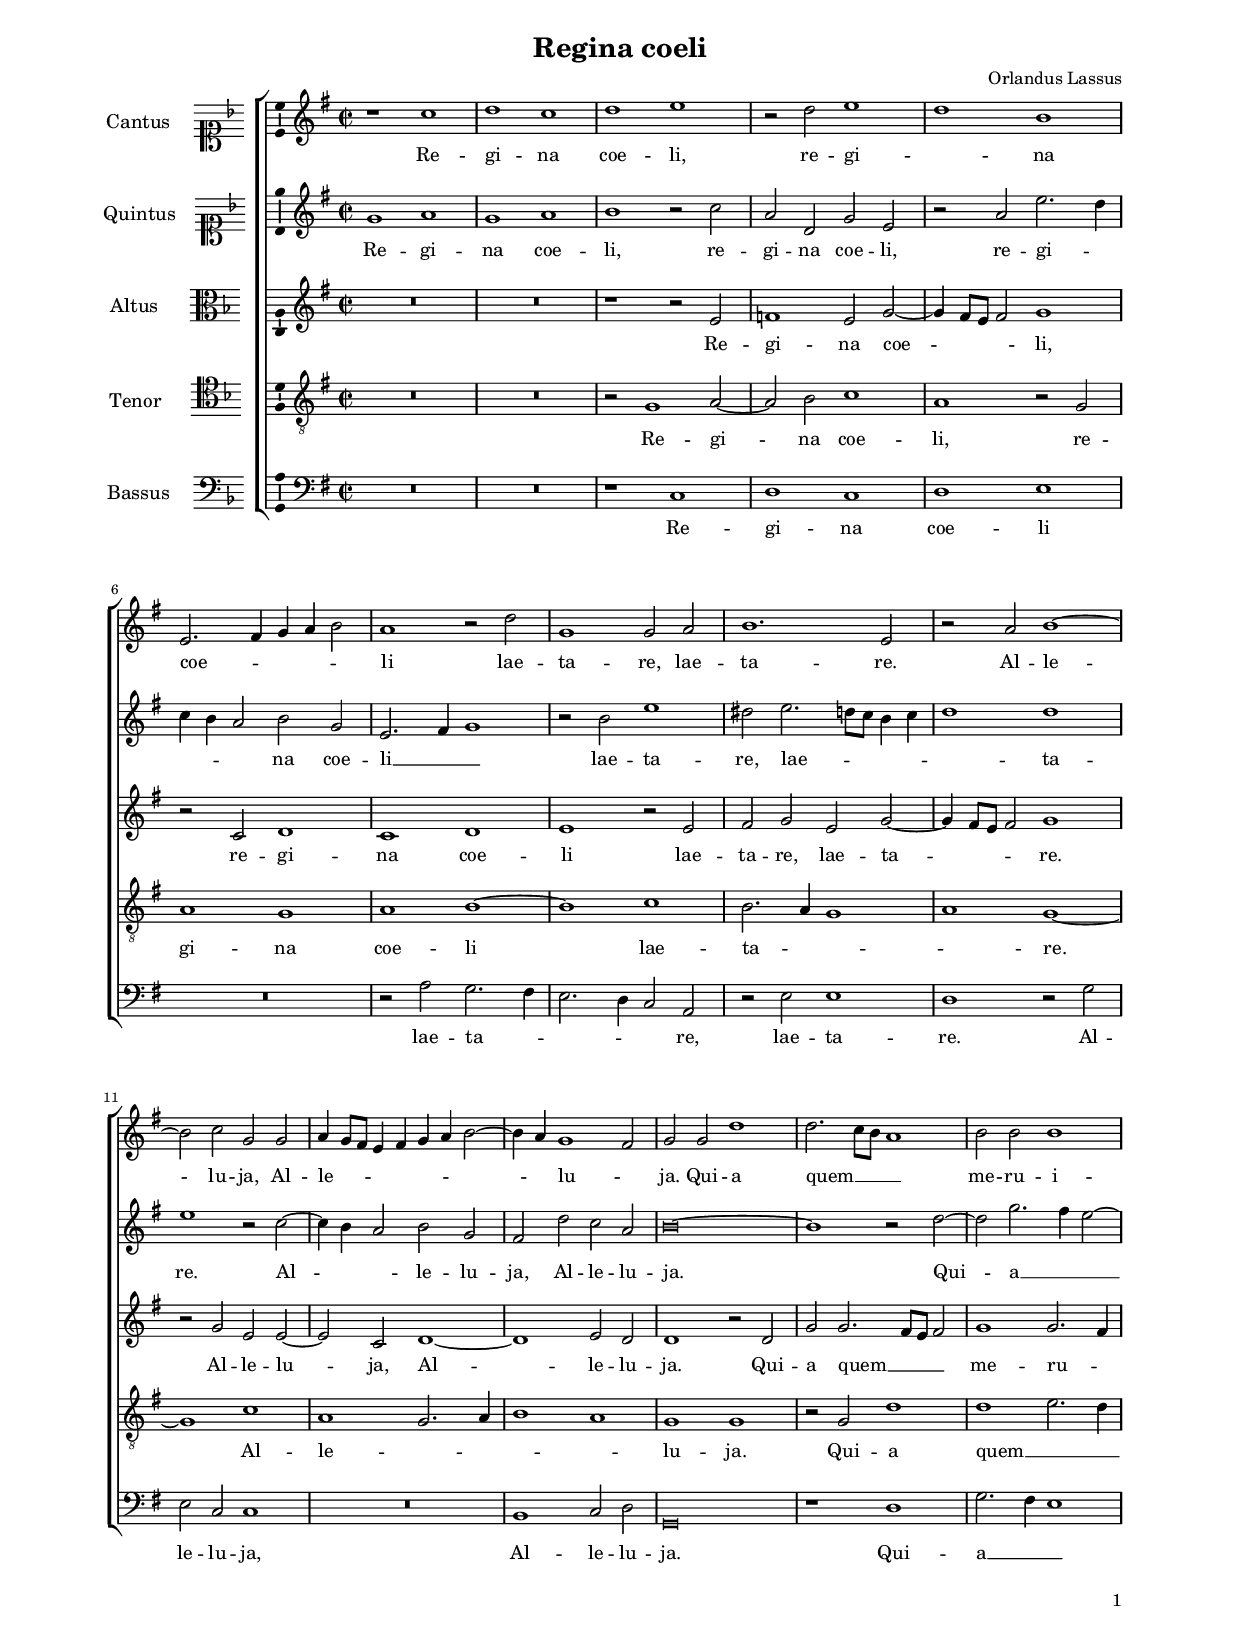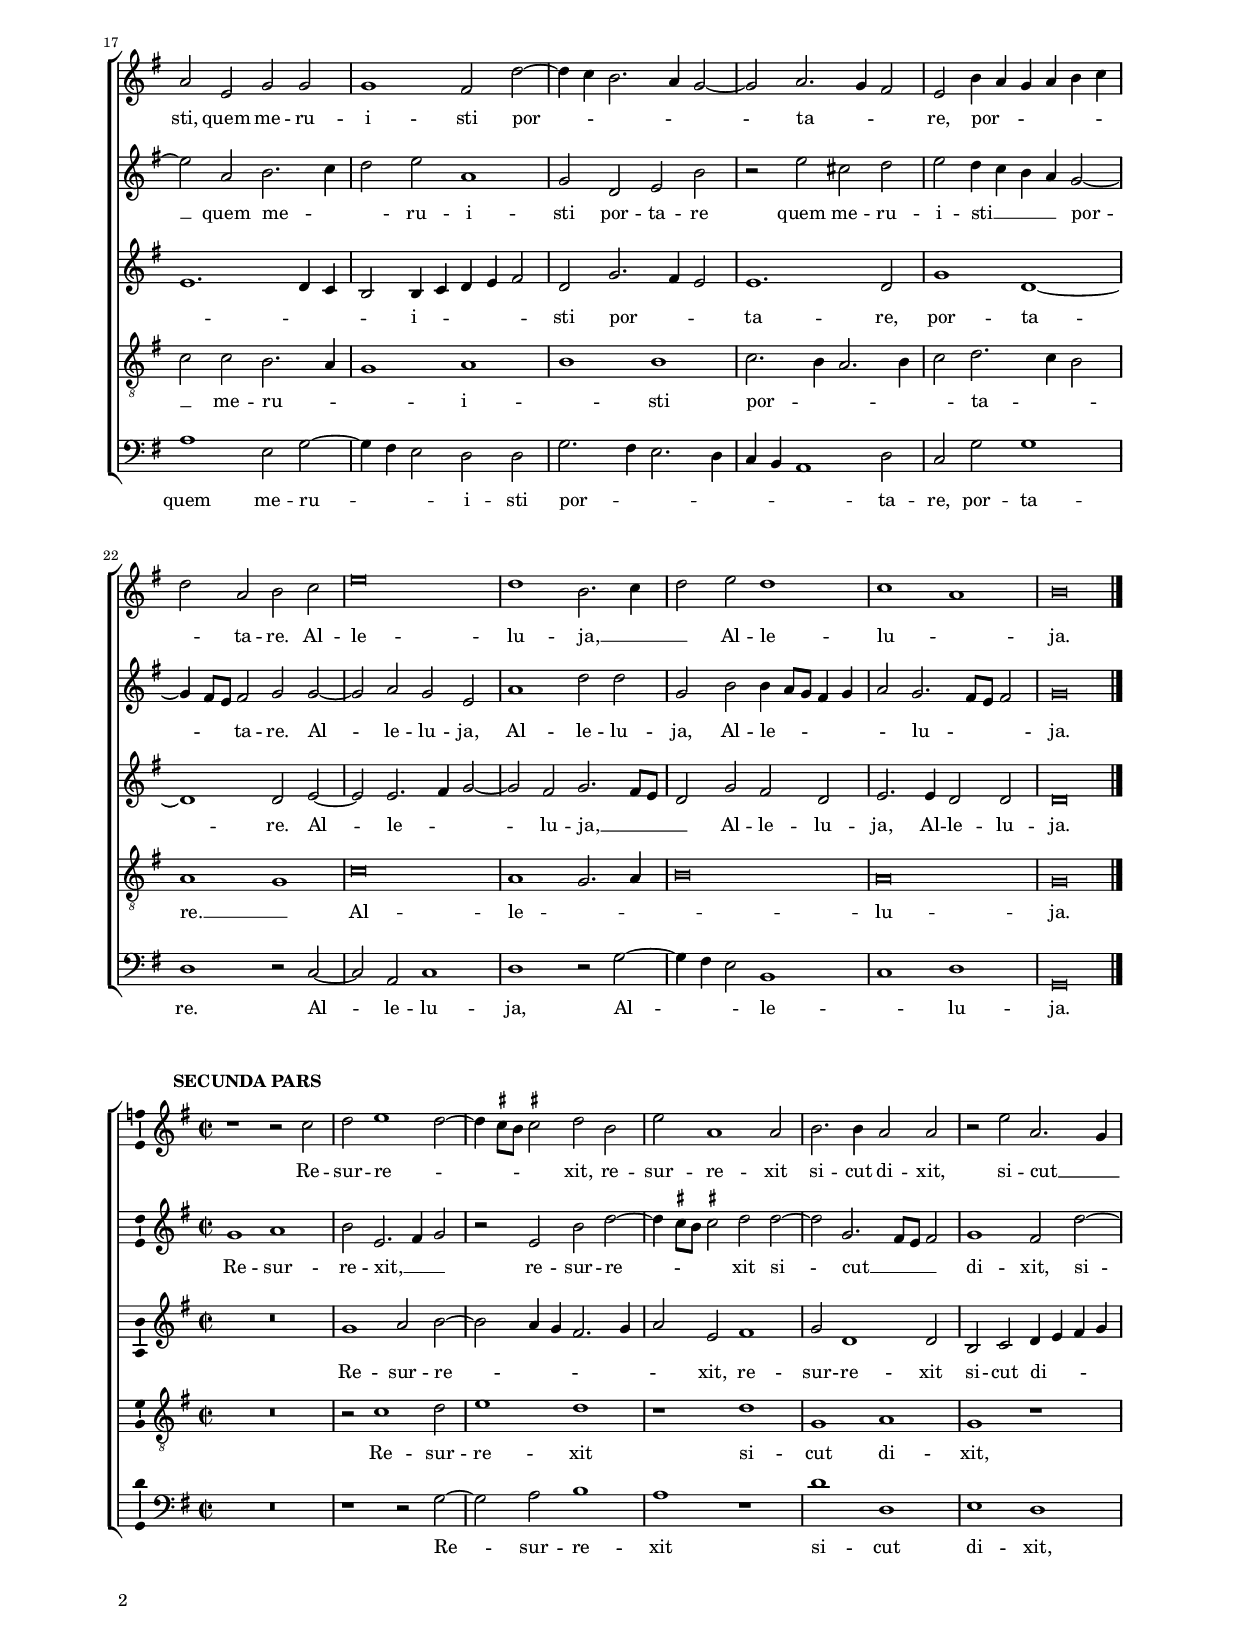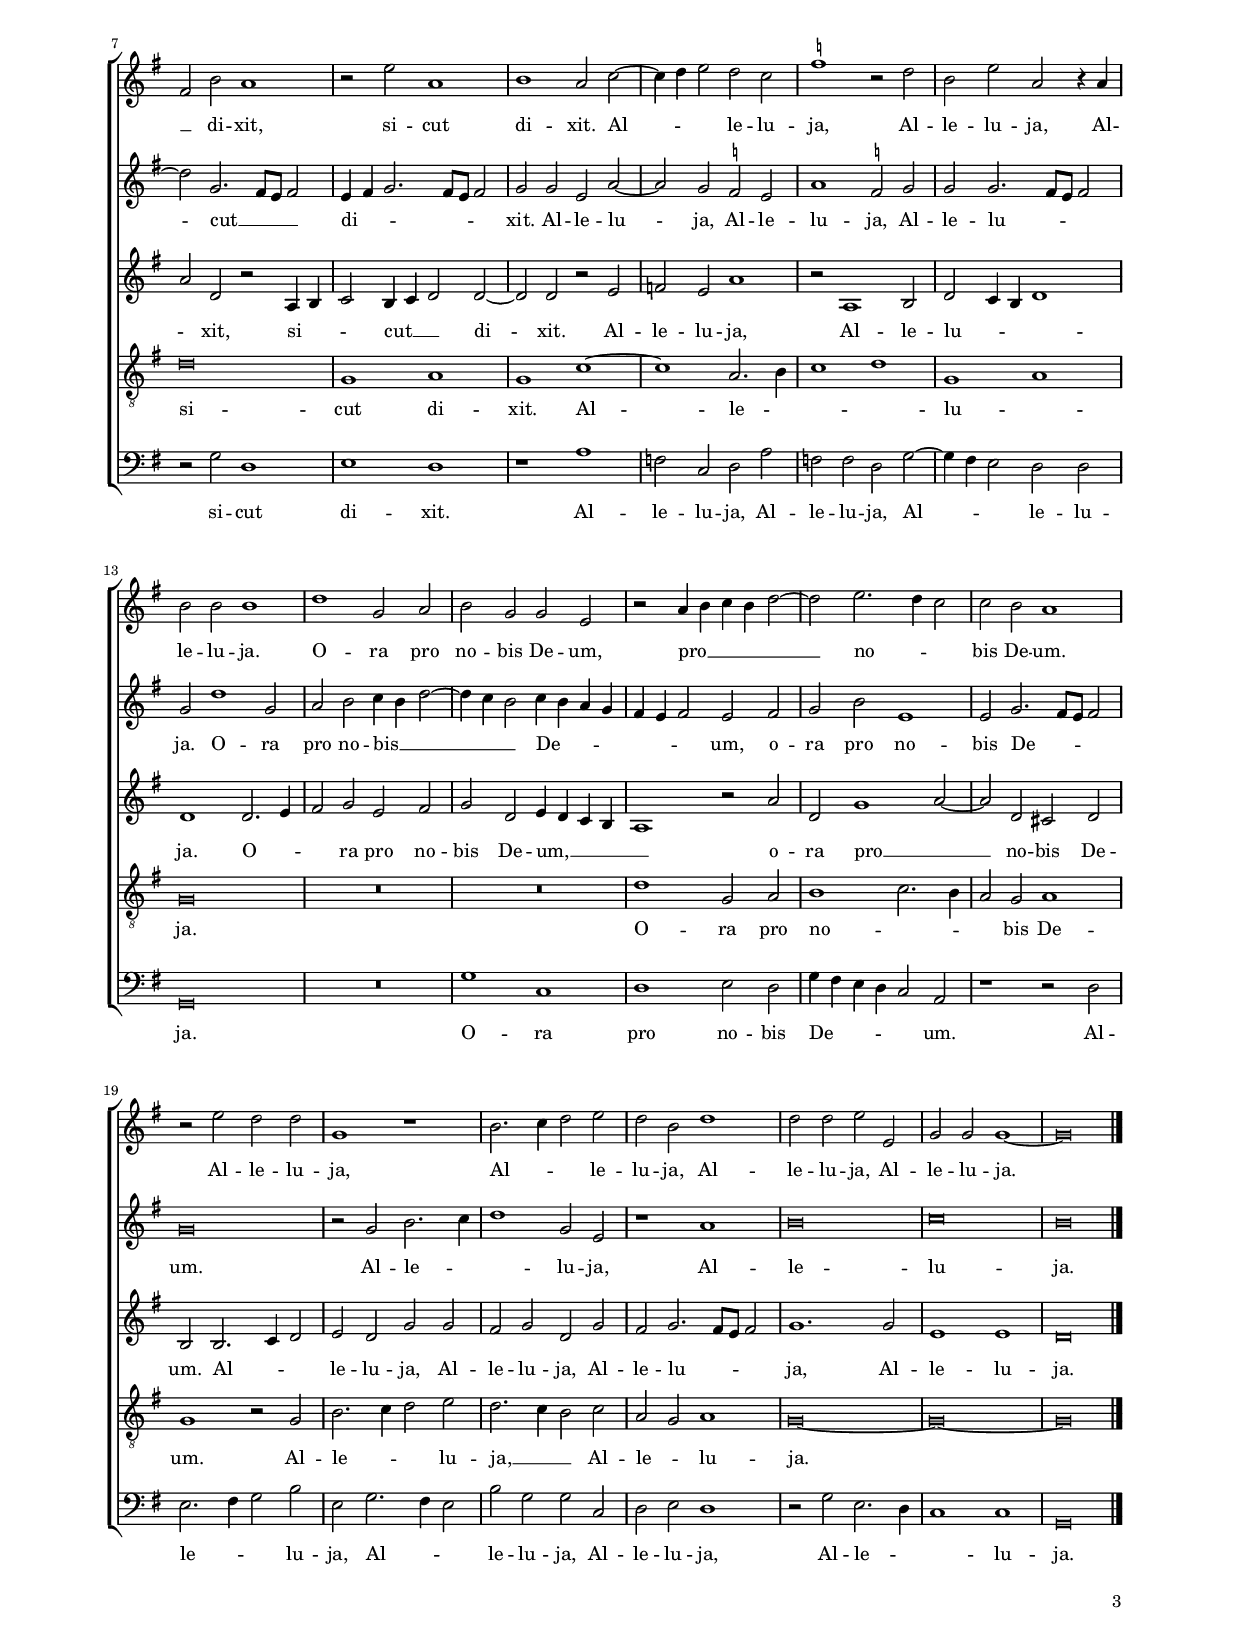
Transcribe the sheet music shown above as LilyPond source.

\header
{
  title="Regina coeli"
  composer="Orlandus Lassus"
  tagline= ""
}

\version "2.24.0"
\language deutsch
#(set-global-staff-size 15)
% #(set-default-paper-size "letter")
#(ly:set-option 'point-and-click #f)

	
	ficta = { \once \set suggestAccidentals = ##t }
	
	forget = #(define-music-function (music) (ly:music?) #{
		\accidentalStyle forget
		$music
		\accidentalStyle default
		#})
	
	m = \melisma
	me = \melismaEnd


\paper
	{
	top-margin = 1.8 \cm
	bottom-margin = 1.2 \cm
	left-margin = 2 \cm
	right-margin = 2 \cm
	ragged-bottom = ##f
	ragged-last-bottom = ##f
	print-page-number = ##f
	score-system-spacing = #'((basic-distance . 17) (minimum-distance . 14) (padding . 6) (strechability . 150))
	system-system-spacing = #'((basic-distance . 17) (minimum-distance . 14) (padding . 6) (strechability . 150))
	oddFooterMarkup=\markup   \fill-line { "" \fromproperty #'page:page-number-string }
	evenFooterMarkup=\markup  \fill-line { \fromproperty #'page:page-number-string "" }
	last-bottom-spacing = #'((basic-distance . 12) (minimum-distance . 7) (padding . 4))
%	systems-per-page = 3
%	page-count = 6
%	min-systems-per-page = 3
	}

global = {
	\key f \major
	\time 2/2 \set Score.measureLength = #(ly:make-moment 2/1)
	\skip 1*2*27 \bar "|."
	}
	

incipitcantus = \markup { \score {
	{
	\set Staff.instrumentName = \markup { \fontsize #1 "Cantus" }
	\key f \major
	\clef soprano
	s4 \bar ""
	}
	\layout  {
	raggedright = ##t
	indent = 1.8 \cm
	line-width = 2.5 \cm
	\context { \Staff \remove Time_signature_engraver }
	\override Staff.Clef.Y-extent = #'(0 . 0)
	}} \hspace #1 }
      
       
incipitquintus = \markup { \score {
	{
	\set Staff.instrumentName = \markup { \fontsize #1 "Quintus" }
	\key f \major
	\clef soprano
	s4 \bar ""
	}
	\layout  {
	raggedright = ##t
	indent = 1.8 \cm
	line-width = 2.5 \cm
	\context { \Staff \remove Time_signature_engraver }
	\override Staff.Clef.Y-extent = #'(0 . 0)
	}} \hspace #1 }
      

incipitaltus = \markup { \score {
	{
	\set Staff.instrumentName = \markup { \fontsize #1 "Altus" }
	\key f \major
	\clef alto
	s4 \bar ""
	}
	\layout  {
	raggedright = ##t
	indent = 1.8 \cm
	line-width = 2.5 \cm
	\context { \Staff \remove Time_signature_engraver }
	\override Staff.Clef.Y-extent = #'(0 . 0)
	}} \hspace #1 }


incipittenor = \markup { \score {
	{
	\set Staff.instrumentName = \markup { \fontsize #1 "Tenor" }
	\key f \major
	\clef tenor
	s4 \bar ""
	}
	\layout  {
	raggedright = ##t
	indent = 1.8 \cm
	line-width = 2.5 \cm
	\context { \Staff \remove Time_signature_engraver }
	\override Staff.Clef.Y-extent = #'(0 . 0)
	}} \hspace #1 }
      
      
incipitbassus = \markup { \score {
	{
	\set Staff.instrumentName = \markup { \fontsize #1 "Bassus" }
	\key f \major
	\clef bass
	s4 \bar ""
	}
	\layout  {
	raggedright = ##t
	indent = 1.8 \cm
	line-width = 2.5 \cm
	\context { \Staff \remove Time_signature_engraver }
	\override Staff.Clef.Y-extent = #'(0 . 0)
	}} \hspace #1 }


cantus =  \relative c''
	{
	r1 b
	c1 b
	c1 d
	r2 c d1
%5
	c1 a |
	d,2. e4 f g a2
	g1 r2 c
	f,1 f2 g
	a1. d,2
%10
	r2 g a1~ |
	a2 b f f
	g4 f8 e d4 e f g a2~
	a4 g f1 e2
	f2 f c'1
%15
	c2. b8 a g1 |
	a2 a a1
	g2 d f f
	f1 e2 c'~
	c4 b a2. g4 f2~
%20
	f2 g2. f4 e2 |
	d2 a'4 g f g a b
	c2 g a b
	d\breve
	c1 a2. b4
%25
	c2 d c1 |
	b1 g
	a\breve |
	}


quintus =  \relative c''
	{
	f,1 g
	f1 g
	a1 r2 b
	g2 c, f d
%5
	r2 g d'2. c4 |
	b4 a g2 a f
	d2. e4 f1
	r2 a d1
	cis2 d2. c8 b a4 b
%10
	c1 c |
	d1 r2 b~
	b4 a g2 a f
	e2 c' b g
	a\breve~
%15
	a1 r2 c~ |
	c2 f2. e4 d2~
	d2 g, a2. b4
	c2 d g,1
	f2 c d a'
%20
	r2 d h c |
	d2 c4 b a g f2~
	f4 e8 d e2 f f~
	f2 g f d
	g1 c2 c
%25
	f,2 a a4 g8 f e4 f
	g2 f2. e8 d e2 |
	f\breve |
	}


altus =  \relative c'
	{
	R\breve
	R\breve
	r1 r2 d
	es1 d2 f~
%5
	f4 e8 d e2 f1 |
	r2 b, c1
	b1 c
	d1 r2 d
	e2 f d f~
%10
	f4 e8 d e2 f1 |
	r2 f d d~
	d2 b c1~
	c1 d2 c
	c1 r2 c
%15
	f2 f2. e8 d e2 |
	f1 f2. e4
	d1. c4 b
	a2 a4 b c d e2
	c2 f2. e4 d2
%20
	d1. c2 |
	f1 c~
	c1 c2 d~
	d2 d2. e4 f2~
	f2 e f2. e8 d
%25
	c2 f e c |
	d2. d4 c2 c
	c\breve |
	}


tenor  =  \relative c'
	{
	R\breve
	R\breve
	r2 f,1 g2~
	g2 a b1
%5
	g1 r2 f |
	g1 f
	g1 a~
	a1 b
	a2. g4 f1
%10
	g1 f~ |
	f1 b
	g1 f2. g4
	a1 g
	f1 f
%15
	r2 f c'1 |
	c1 d2. c4
	b2 b a2. g4
	f1 g
	a1 a
%20
	b2. a4 g2. a4 |
	b2 c2. b4 a2
	g1 f
	b\breve
	g1 f2. g4
%25
	a\breve |
	g\breve
	f\breve |
	}


bassus  =  \relative c
	{
	R\breve
	R\breve
	r1 b
	c1 b
%5
	c1 d |
	R\breve
	r2 g f2. e4
	d2. c4 b2 g
	r2 d' d1
%10
	c1 r2 f |
	d2 b b1
	R\breve
	a1 b2 c
	f,\breve
%15
	r1 c' |
	f2. e4 d1
	g1 d2 f~
	f4 e d2 c c
	f2. e4 d2. c4
%20
	b4 a g1 c2 |
	b2 f' f1
	c1 r2 b~
	b2 g b1
	c1 r2 f~
%25
	f4 e d2 a1 |
	b1 c
	f,\breve |
	}


lyricscantus = \lyricmode {
	Re -- gi -- na coe -- li,
	re -- gi -- _ na coe -- _ _ _ _ li
	lae -- ta -- re,
	lae -- ta -- re.
	Al -- le -- lu -- ja,
	Al -- le -- _ _ _ _ _ _ _ _ lu -- _ ja.
	Qui -- a quem __ _ _ _ me -- ru -- i -- sti,
	quem me -- ru -- i -- sti por -- _ _ _ _ ta -- _ _ re,
	por -- _ _ _ _ _ _ ta -- re.
	Al -- le -- lu -- ja, __ _ _ 
	Al -- le -- lu -- _ ja.
	}


lyricsquintus = \lyricmode {
	Re -- gi -- na coe -- li,
	re -- gi -- na coe -- li,
	re -- gi -- _ _ _ _ na coe -- li __ _ _
	lae -- ta -- re,
	lae -- _ _ _ _ _ ta -- re.
	Al -- _ _ le -- lu -- ja,
	Al -- le -- lu -- ja.
	Qui -- a __ _ _ quem me -- _ _ ru -- i -- sti por -- ta -- re
	quem me -- ru -- i -- sti __ _ _ _ por -- _ _ ta -- re.
	Al -- le -- lu -- ja,
	Al -- le -- lu -- ja,
	Al -- le -- _ _ _ _ _ lu -- _ _ _ ja.
	}


lyricsaltus = \lyricmode {
	Re -- gi -- na coe -- _ _ _ li,
	re -- gi -- na coe -- li
	lae -- ta -- re,
	lae -- ta -- _ _ _ re.
	Al -- le -- lu -- ja,
	Al -- le -- lu -- ja.
	Qui -- a quem __ _ _ _ me -- ru -- _ _ _ _ _ i -- _ _ _ _ sti por -- _ _ ta -- re,
	por -- ta -- re.
	Al -- le -- _ _ lu -- ja, __ _ _ _ 
	Al -- le -- lu -- ja,
	Al -- le -- lu -- ja.
	}


lyricstenor = \lyricmode {
	Re -- gi -- na coe -- li,
	re -- gi -- na coe -- li
	lae -- ta -- _ _ _ re.
	Al -- le -- _ _ _ _ lu -- ja.
	Qui -- a quem __ _ _ _ me -- ru -- _ _ i -- _ sti por -- _ _ _ _ ta -- _ _ re. __ _
	Al -- le -- _ _ _ lu -- ja.
	}


lyricsbassus = \lyricmode {
	Re -- gi -- na coe -- li
	lae -- ta -- _ _ _ _ re,
	lae -- ta -- re.
	Al -- le -- lu -- ja,
	Al -- le -- lu -- ja.
	Qui -- a __ _ _ quem me -- ru -- _ _ i -- sti por -- _ _ _ _ _ _ ta -- re,
	por -- ta -- re.
	Al -- le -- lu -- ja,
	Al -- _ _ le -- _ lu -- ja.
	}


\score
{  
	\transpose f g {
	\new ChoirStaff \with { \override StaffGrouper.staff-staff-spacing.basic-distance = #12 }
	<<

	\new Staff << \global
	\new Voice="v1" {
		\set Staff.instrumentName=\incipitcantus
		\set Staff.midiInstrument = "reed organ"
		\clef violin
		\cantus }
	\new Lyrics \lyricsto "v1" {\lyricscantus }
	>>


	\new Staff << \global
	\new Voice="v5" {
		\set Staff.instrumentName=\incipitquintus
		\set Staff.midiInstrument = "reed organ"
		\clef violin
		\quintus}
	\new Lyrics \lyricsto "v5" {\lyricsquintus }
	>>


	\new Staff << \global
	\new Voice="v2" {
		\set Staff.instrumentName=\incipitaltus
		\set Staff.midiInstrument = "reed organ"
		\clef violin % "G_8"
		\altus}
	\new Lyrics \lyricsto "v2" {\lyricsaltus }
	>>


	\new Staff << \global
	\new Voice="v3" {
		\set Staff.instrumentName=\incipittenor
		\set Staff.midiInstrument = "reed organ"
		\clef "G_8"
		\tenor }
	\new Lyrics \lyricsto "v3" {\lyricstenor }
	>>


	\new Staff << \global
	\new Voice="v4" {
		\set Staff.instrumentName=\incipitbassus
		\set Staff.midiInstrument = "reed organ"
		\clef bass
		\bassus }
	\new Lyrics \lyricsto "v4" {\lyricsbassus}
	>>

	>>
	} % transpose

	\layout
	{
	indent = 2.5 \cm
	\context { \Staff \override TimeSignature.break-visibility = #end-of-line-invisible }
	\context { \Lyrics \override VerticalAxisGroup.nonstaff-relatedstaff-spacing.padding = #1.4 }
%	\context { \Lyrics \override LyricText.font-size = #1 }
	\context { \Staff \consists Ambitus_engraver }
	\context { \Score \override BarNumber.padding = #2 }
	\context { \Voice \override NoteHead.style = #'baroque }
	}


\midi
	{
	\tempo 2 = 90
	}

}

%%%%%%%%%%%%%%%%%%%%  SECUNDA PARS %%%%%%%%%%%%%%%%%%%%


global = {
	\key f \major
	\time 2/2 \set Score.measureLength = #(ly:make-moment 2/1)
	\skip 1*2*25 \bar "|."
	}


cantus =  \relative c''
	{
	r1 r2 b
	c2 d1 c2~
	c4 \ficta h8 a \ficta h!2 c a
	d2 g,1 g2
%5
	a2. a4 g2 g |
	r2 d' g,2. f4
	e2 a g1
	r2 d' g,1
	a1 g2 b~
%10
	b4 c d2 c b |
	\ficta es1 r2 c
	a2 d g, r4 g
	a2 a a1
	c1 f,2 g
%15
	a2 f f d |
	r2 g4 a b a c2~
	c2 d2. c4 b2
	b2 a g1
	r2 d' c c
%20
	f,1 r |
	a2. b4 c2 d
	c2 a c1
	c2 c d d,
	f2 f f1~
%25
	f\breve | 
	}


quintus =  \relative c''
	{
	f,1 g
	a2 d,2. e4 f2
	r2 d a' c~
	c4 \ficta h8 a \ficta h!2 c c~
%5
	c2 f,2. e8 d e2 |
	f1 e2 c'~
	c2 f,2. e8 d e2
	d4 e f2. e8 d e2
	f2 f d g~
%10
	g2 f \ficta es d |
	g1 \ficta es2 f
	f2 f2. e8 d e2
	f2 c'1 f,2
	g2 a b4 a c2~
%15
	c4 b a2 b4 a g f |
	e4 d e2 d e
	f2 a d,1
	d2 f2. e8 d e2
	f\breve
%20
	r2 f a2. b4 |
	c1 f,2 d
	r1 g
	a\breve
	b\breve
%25
	a\breve |
	}


altus =  \relative c'
	{
	R\breve
	f1 g2 a~
	a2 g4 f e2. f4
	g2 d e1
%5
	f2 c1 c2 |
	a2 b c4 d e f
	g2 c, r g4 a
	b2 a4 b c2 c~
	c2 c r d
%10
	es2 d g1 |
	r2 g,1 a2
	c2 b4 a c1
	c1 c2. d4
	e2 f d e
%15
	f2 c d4 c b a |
	g1 r2 g'
	c,2 f1 g2~
	g2 c, h c
	a2 a2. b4 c2
%20
	d2 c f f |
	e2 f c f
	e2 f2. e8 d e2
	f1. f2
	d1 d
%25
	c\breve |
	}


tenor  =  \relative c'
	{
	R\breve
	r2 b1 c2
	d1 c
	r1 c
%5
	f,1 g |
	f1 r
	c'\breve
	f,1 g
	f1 b~
%10
	b1 g2. a4 |
	b1 c
	f,1 g
	f\breve
	R\breve
%15
	R\breve |
	c'1 f,2 g
	a1 b2. a4
	g2 f g1
	f1 r2 f
%20
	a2. b4 c2 d |
	c2. b4 a2 b
	g2 f g1
	f\breve~
	f\breve~
%25
	f\breve |
	}


bassus  =  \relative c
	{
	R\breve
	r1 r2 f~
	f2 g a1
	g1 r
%5
	c1 c, |
	d1 c
	r2 f c1
	d1 c
	r1 g'
%10
	es2 b c g' |
	es2 es c f~
	f4 e d2 c c
	f,\breve
	R\breve
%15
	f'1 b, |
	c1 d2 c
	f4 e d c b2 g
	r1 r2 c
	d2. e4 f2 a
%20
	d,2 f2. e4 d2 |
	a'2 f f b,
	c2 d c1
	r2 f d2. c4
	b1 b
%25
	f\breve |
	}


lyricscantus = \lyricmode {
	Re -- sur -- re -- _ _ _ _ xit,
	re -- sur -- re -- xit
	si -- cut di -- xit,
	si -- cut __ _ _ di -- xit,
	si -- cut di -- xit.
	Al -- _ _ le -- lu -- ja,
	Al -- le -- lu -- ja,
	Al -- le -- lu -- ja.
	O -- ra pro no -- bis De -- um,
	pro __ _ _ _ _ no -- _ _ bis De -- um.
	Al -- le -- lu -- ja,
	Al -- _ _ le -- lu -- ja,
	Al -- le -- lu -- ja,
	Al -- le -- lu -- ja.
	}


lyricsquintus = \lyricmode {
	Re -- sur -- re -- xit, __ _ _
	re -- sur -- re -- _ _ _ xit
	si -- cut __ _ _ _ di -- xit,
	si -- cut __ _ _ _ di -- _ _ _ _ _ xit.
	Al -- le -- lu -- ja,
	Al -- le -- lu -- ja,
	Al -- le -- lu -- _ _ _ ja.
	O -- ra pro no -- bis __ _ _ _ _ De -- _ _ _ _ _ _ um,
	o -- ra pro no -- bis De -- _ _ _ um.
	Al -- le -- _ _ lu -- ja,
	Al -- le -- lu -- ja.
	}


lyricsaltus = \lyricmode {
	Re -- sur -- re -- _ _ _ _ _ xit,
	re -- sur -- re -- xit
	si -- cut di -- _ _ _ _ xit,
	si -- _ _ cut __ _ _ di -- xit.
	Al -- le -- lu -- ja,
	Al -- le -- lu -- _ _ _ ja.
	O -- _ _ ra pro no -- bis De -- um, __ _ _ _ _
	o -- ra pro __ _ no -- bis De -- um.
	Al -- _ _ le -- lu -- ja,
	Al -- le -- lu -- ja,
	Al -- le -- lu -- _ _ _ ja,
	Al -- le -- lu -- ja.
	}


lyricstenor = \lyricmode {
	Re -- sur -- re -- xit
	si -- cut di -- xit,
	si -- cut di -- xit.
	Al -- le -- _ _ _ lu -- _ ja.
	O -- ra pro no -- _ _ _ bis De -- um.
	Al -- le -- _ _ lu -- ja, __ _ _ 
	Al -- le -- _ lu -- ja.
	}


lyricsbassus = \lyricmode {
	Re -- sur -- re -- xit
	si -- cut di -- xit,
	si -- cut di -- xit.
	Al -- le -- lu -- ja,
	Al -- le -- lu -- ja,
	Al -- _ _ le -- lu -- ja.
	O -- ra pro no -- bis De -- _ _ _ _ um.
	Al -- le -- _ _ lu -- ja,
	Al -- _ _ le -- lu -- ja,
	Al -- le -- lu -- ja,
	Al -- le -- _ _ lu -- ja.
	}


\score
	{  
	\transpose f g {
	\new ChoirStaff \with { \override StaffGrouper.staff-staff-spacing.basic-distance = #12 }
	<<

	\new Staff <<\global
	\new Voice="v1" {
	  %\set Staff.instrumentName=Cantus
		\set Staff.midiInstrument = "reed organ"
		\clef violin
		\cantus }
	\new Lyrics \lyricsto "v1" {\lyricscantus }
	>>


	\new Staff << \global
	\new Voice="v5" {
	  %\set Staff.instrumentName=Quintus
		\set Staff.midiInstrument = "reed organ"
		\clef violin
		\quintus}
	\new Lyrics \lyricsto "v5" {\lyricsquintus }
	>>


	\new Staff << \global
	\new Voice="v2" {
	  %\set Staff.instrumentName=Altus
		\set Staff.midiInstrument = "reed organ"
		\clef violin % "G_8"
		\altus}
	\new Lyrics \lyricsto "v2" {\lyricsaltus }
	>>


	\new Staff <<\global
	\new Voice="v3" {
	  %\set Staff.instrumentName=Tenor
		\set Staff.midiInstrument = "reed organ"
		\clef "G_8"
		\tenor }
	\new Lyrics \lyricsto "v3" {\lyricstenor }
	>>


	\new Staff <<\global
	\new Voice="v4" {
	  %\set Staff.instrumentName=Bassus
		\set Staff.midiInstrument = "reed organ"
		\clef bass
		\bassus }
	\new Lyrics \lyricsto "v4" {\lyricsbassus}
	>>
	
	>>
	} % transpose

	\layout
	{
	indent = 0 \cm
	\context { \Staff \override TimeSignature.break-visibility = #end-of-line-invisible }
	\context { \Lyrics \override VerticalAxisGroup.nonstaff-relatedstaff-spacing.padding = #1.4 }
%	\context { \Lyrics \override LyricText.font-size = #1 }
	\context { \Staff \consists Ambitus_engraver }
	\context { \Score \override BarNumber.padding = #2 }
	\context { \Voice \override NoteHead.style = #'baroque }
	}

	\header { piece = \markup { \raise #2 \hspace # 7 \bold "SECUNDA PARS"} }

\midi
	{
	\tempo 2 = 90
	}
	
}

% EOF
